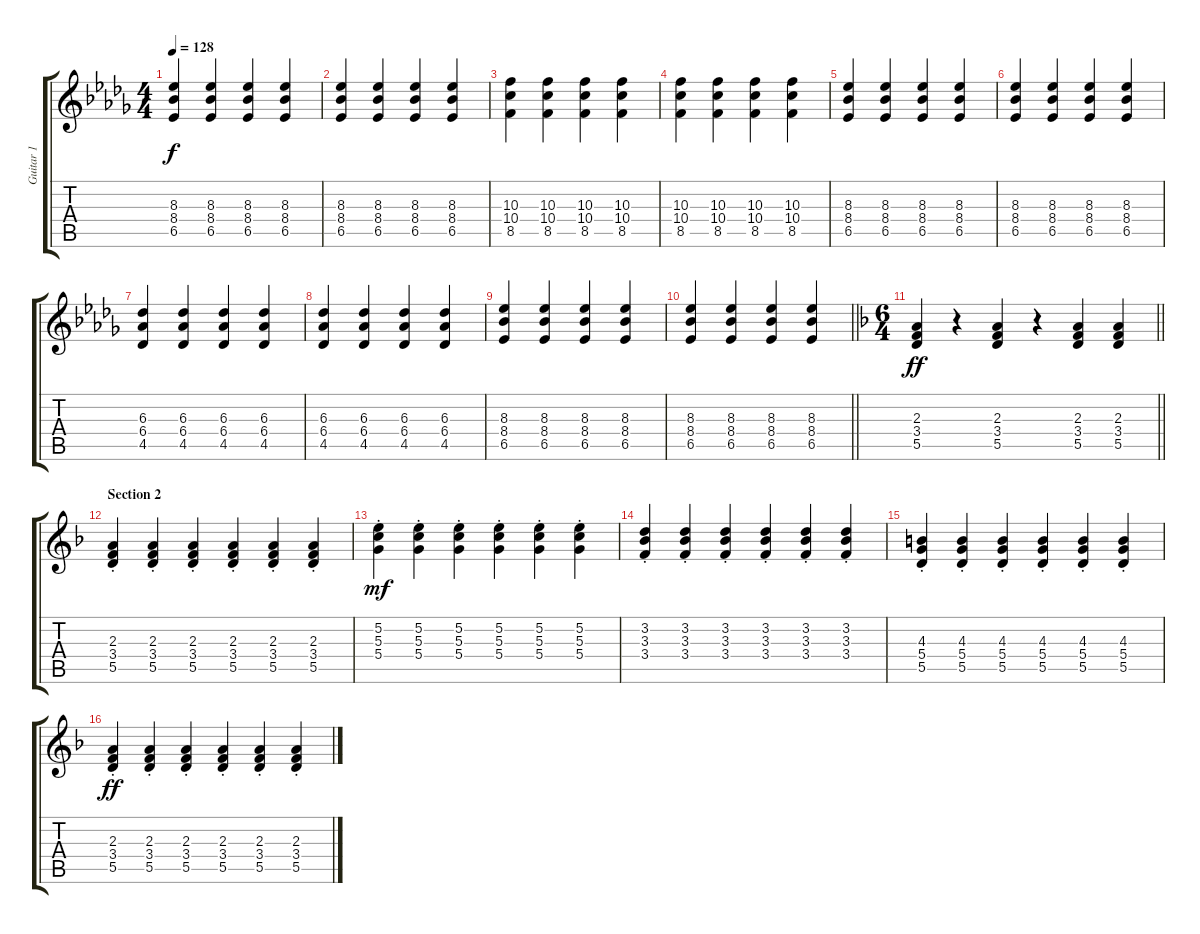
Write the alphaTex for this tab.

\track ("Guitar 1" "Guitar 1") {instrument acousticguitarnylon}
\staff {score tabs}
\tuning (E4 B3 G3 D3 A2 E2) {hide}
\ts (4 4)
\tempo 128
\clef g2
\ks db
(8.3 8.4 6.5).4{dy f} (8.3 8.4 6.5).4 (8.3 8.4 6.5).4 (8.3 8.4 6.5).4 |
(8.3 8.4 6.5).4 (8.3 8.4 6.5).4 (8.3 8.4 6.5).4 (8.3 8.4 6.5).4 |
(10.3 10.4 8.5).4 (10.3 10.4 8.5).4 (10.3 10.4 8.5).4 (10.3 10.4 8.5).4 |
(10.3 10.4 8.5).4 (10.3 10.4 8.5).4 (10.3 10.4 8.5).4 (10.3 10.4 8.5).4 |
(8.3 8.4 6.5).4 (8.3 8.4 6.5).4 (8.3 8.4 6.5).4 (8.3 8.4 6.5).4 |
(8.3 8.4 6.5).4 (8.3 8.4 6.5).4 (8.3 8.4 6.5).4 (8.3 8.4 6.5).4 |
(6.3 6.4 4.5).4 (6.3 6.4 4.5).4 (6.3 6.4 4.5).4 (6.3 6.4 4.5).4 |
(6.3 6.4 4.5).4 (6.3 6.4 4.5).4 (6.3 6.4 4.5).4 (6.3 6.4 4.5).4 |
(8.3 8.4 6.5).4 (8.3 8.4 6.5).4 (8.3 8.4 6.5).4 (8.3 8.4 6.5).4 |
\barLineRight lightlight
(8.3 8.4 6.5).4 (8.3 8.4 6.5).4 (8.3 8.4 6.5).4 (8.3 8.4 6.5).4 |
\ts (6 4)
\section ("" "")
\barLineRight lightlight
\ks f
(2.3 3.4 5.5).4{dy ff} r.4 (2.3 3.4 5.5).4 r.4 (2.3 3.4 5.5).4 (2.3 3.4 5.5).4 |
\section ("" "Section 2")
(2.3{st} 3.4{st} 5.5{st}).4 (2.3{st} 3.4{st} 5.5{st}).4 (2.3{st} 3.4{st} 5.5{st}).4 (2.3{st} 3.4{st} 5.5{st}).4 (2.3{st} 3.4{st} 5.5{st}).4 (2.3{st} 3.4{st} 5.5{st}).4 |
(5.2{st} 5.3{st} 5.4{st}).4{dy mf} (5.2{st} 5.3{st} 5.4{st}).4 (5.2{st} 5.3{st} 5.4{st}).4 (5.2{st} 5.3{st} 5.4{st}).4 (5.2{st} 5.3{st} 5.4{st}).4 (5.2{st} 5.3{st} 5.4{st}).4 |
(3.2{st} 3.3{st} 3.4{st}).4 (3.2{st} 3.3{st} 3.4{st}).4 (3.2{st} 3.3{st} 3.4{st}).4 (3.2{st} 3.3{st} 3.4{st}).4 (3.2{st} 3.3{st} 3.4{st}).4 (3.2{st} 3.3{st} 3.4{st}).4 |
(4.3{st} 5.4{st} 5.5{st}).4 (4.3{st} 5.4{st} 5.5{st}).4 (4.3{st} 5.4{st} 5.5{st}).4 (4.3{st} 5.4{st} 5.5{st}).4 (4.3{st} 5.4{st} 5.5{st}).4 (4.3{st} 5.4{st} 5.5{st}).4 |
(2.3{st} 3.4{st} 5.5{st}).4{dy ff} (2.3{st} 3.4{st} 5.5{st}).4 (2.3{st} 3.4{st} 5.5{st}).4 (2.3{st} 3.4{st} 5.5{st}).4 (2.3{st} 3.4{st} 5.5{st}).4 (2.3{st} 3.4{st} 5.5{st}).4
